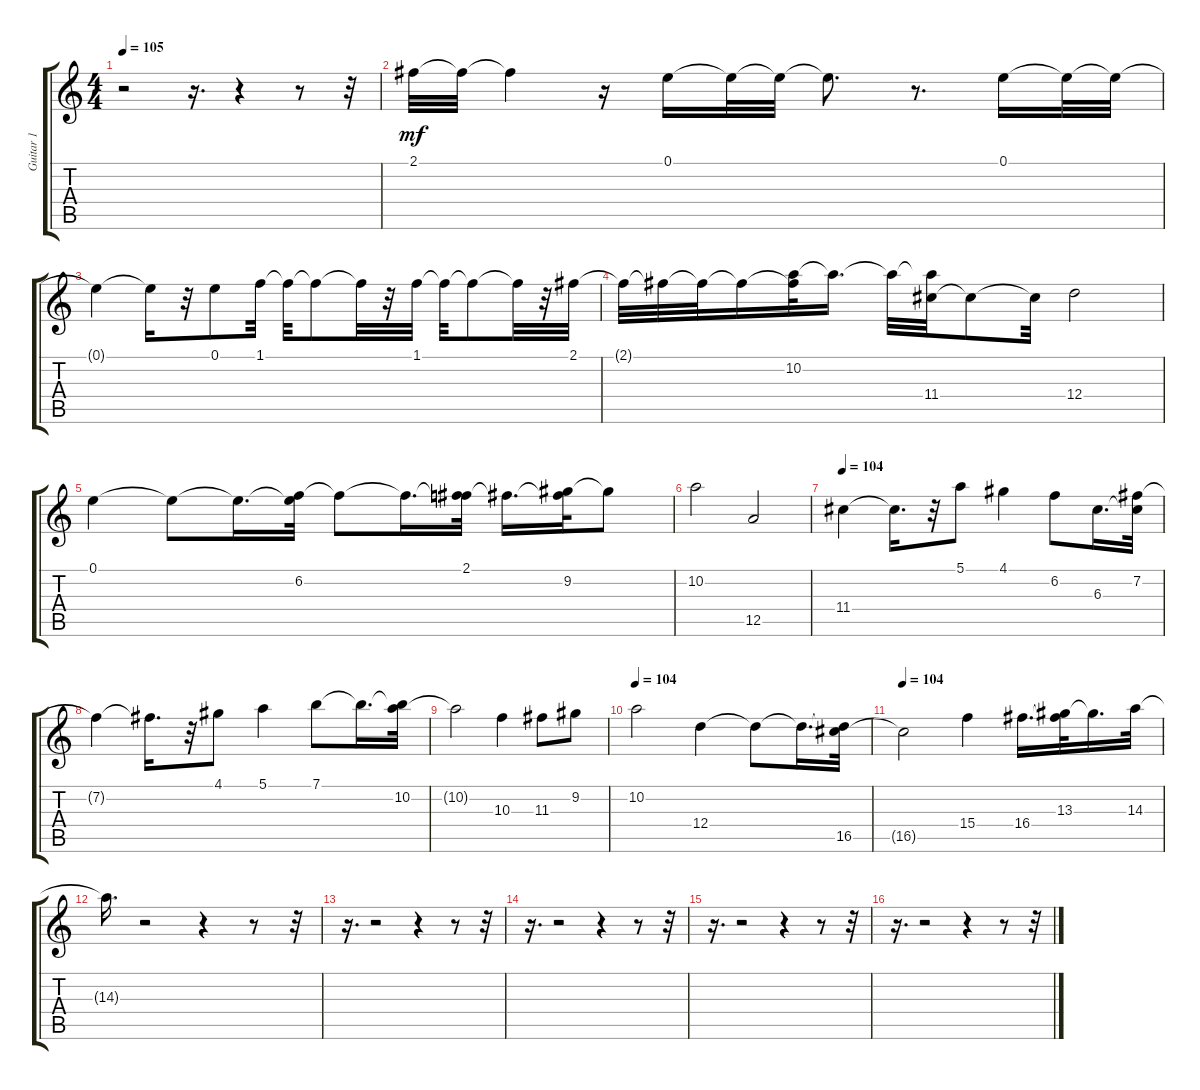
\track ("Guitar 1" "Guitar 1") {instrument acousticguitarsteel}
\staff {score tabs}
\tuning (E4 B3 G3 D3 A2 E2) {hide}
\ts (4 4)
\tempo 105
\clef g2
\ks c
r.2{dy mf} r.16{d} r.4 r.8 r.32 |
2.1.32 2.1{t}.32 2.1{t}.4 r.16 0.1.16 0.1{t}.32 0.1{t}.32 0.1{t}.8{d} r.8{d} 0.1.16 0.1{t}.32 0.1{t}.32 |
0.1{t}.4 0.1{t}.16 r.32 0.1.8 1.1.32 1.1{t}.32 1.1{t}.8 1.1{t}.32 r.32 1.1.32 1.1{t}.32 1.1{t}.8 1.1{t}.32 r.32 2.1.32 |
2.1{t}.32 2.1{t}.32 2.1{t}.32 2.1{t}.16 (2.1{t} 10.2).32 10.2{t}.16{d} 10.2{t}.32 (10.2{t} 11.4).32 11.4{t}.8 11.4{t}.32 12.4.2 |
0.1.4 0.1{t}.8 0.1{t}.16{d} (0.1{t} 6.2).32 6.2{t}.8 6.2{t}.16{d} (2.1 6.2{t}).32 2.1{t}.16{d} (2.1{t} 9.2).32 9.2{t}.8 |
10.2.2 12.5.2 |
\tempo 104
11.4.4 11.4{t}.16{d} r.32 5.1.8 4.1.4 6.2.8 6.3.16{d} (7.2 6.3{t}).32 |
7.2{t}.4 7.2{t}.16{d} r.32 4.1.8 5.1.4 7.1.8 7.1{t}.16{d} (7.1{t} 10.2).32 |
10.2{t}.2 10.3.4 11.3.8 9.2.8 |
\tempo 104
10.2.2 12.4.4 12.4{t}.8 12.4{t}.16{d} (12.4{t} 16.5).32 |
\tempo 104
16.5{t}.2 15.4.4 16.4.16{d} (13.3 16.4{t}).32 13.3{t}.16{d} 14.3.32 |
14.3{t}.16{d} r.2 r.4 r.8 r.32 |
r.16{d} r.2 r.4 r.8 r.32 |
r.16{d} r.2 r.4 r.8 r.32 |
r.16{d} r.2 r.4 r.8 r.32 |
r.16{d} r.2 r.4 r.8 r.32
